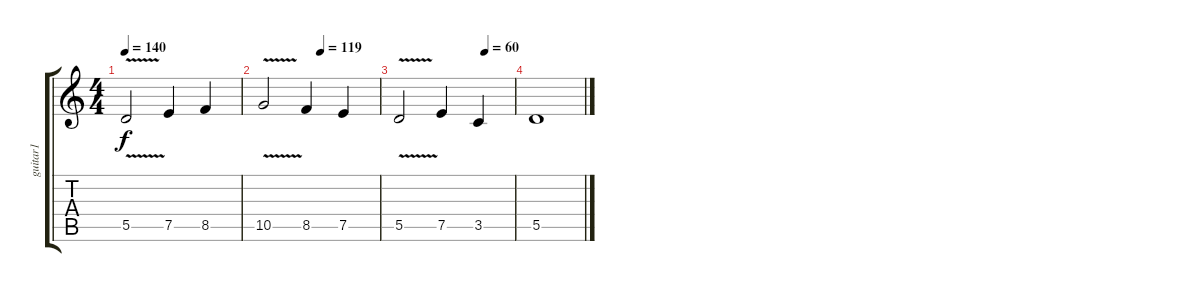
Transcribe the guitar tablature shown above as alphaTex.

\track ("guitar1" "guitar1") {instrument distortionguitar}
\staff {score tabs}
\tuning (E4 B3 G3 D3 A2 D2) {hide}
\ts (4 4)
\tempo 140
\clef g2
\ks c
5.5{v}.2{dy f} 7.5.4 8.5.4 |
\tempo (119 0.5)
10.5{v}.2 8.5.4 7.5.4 |
\tempo (60 0.75)
5.5{v}.2 7.5.4 3.5.4 |
5.5.1
